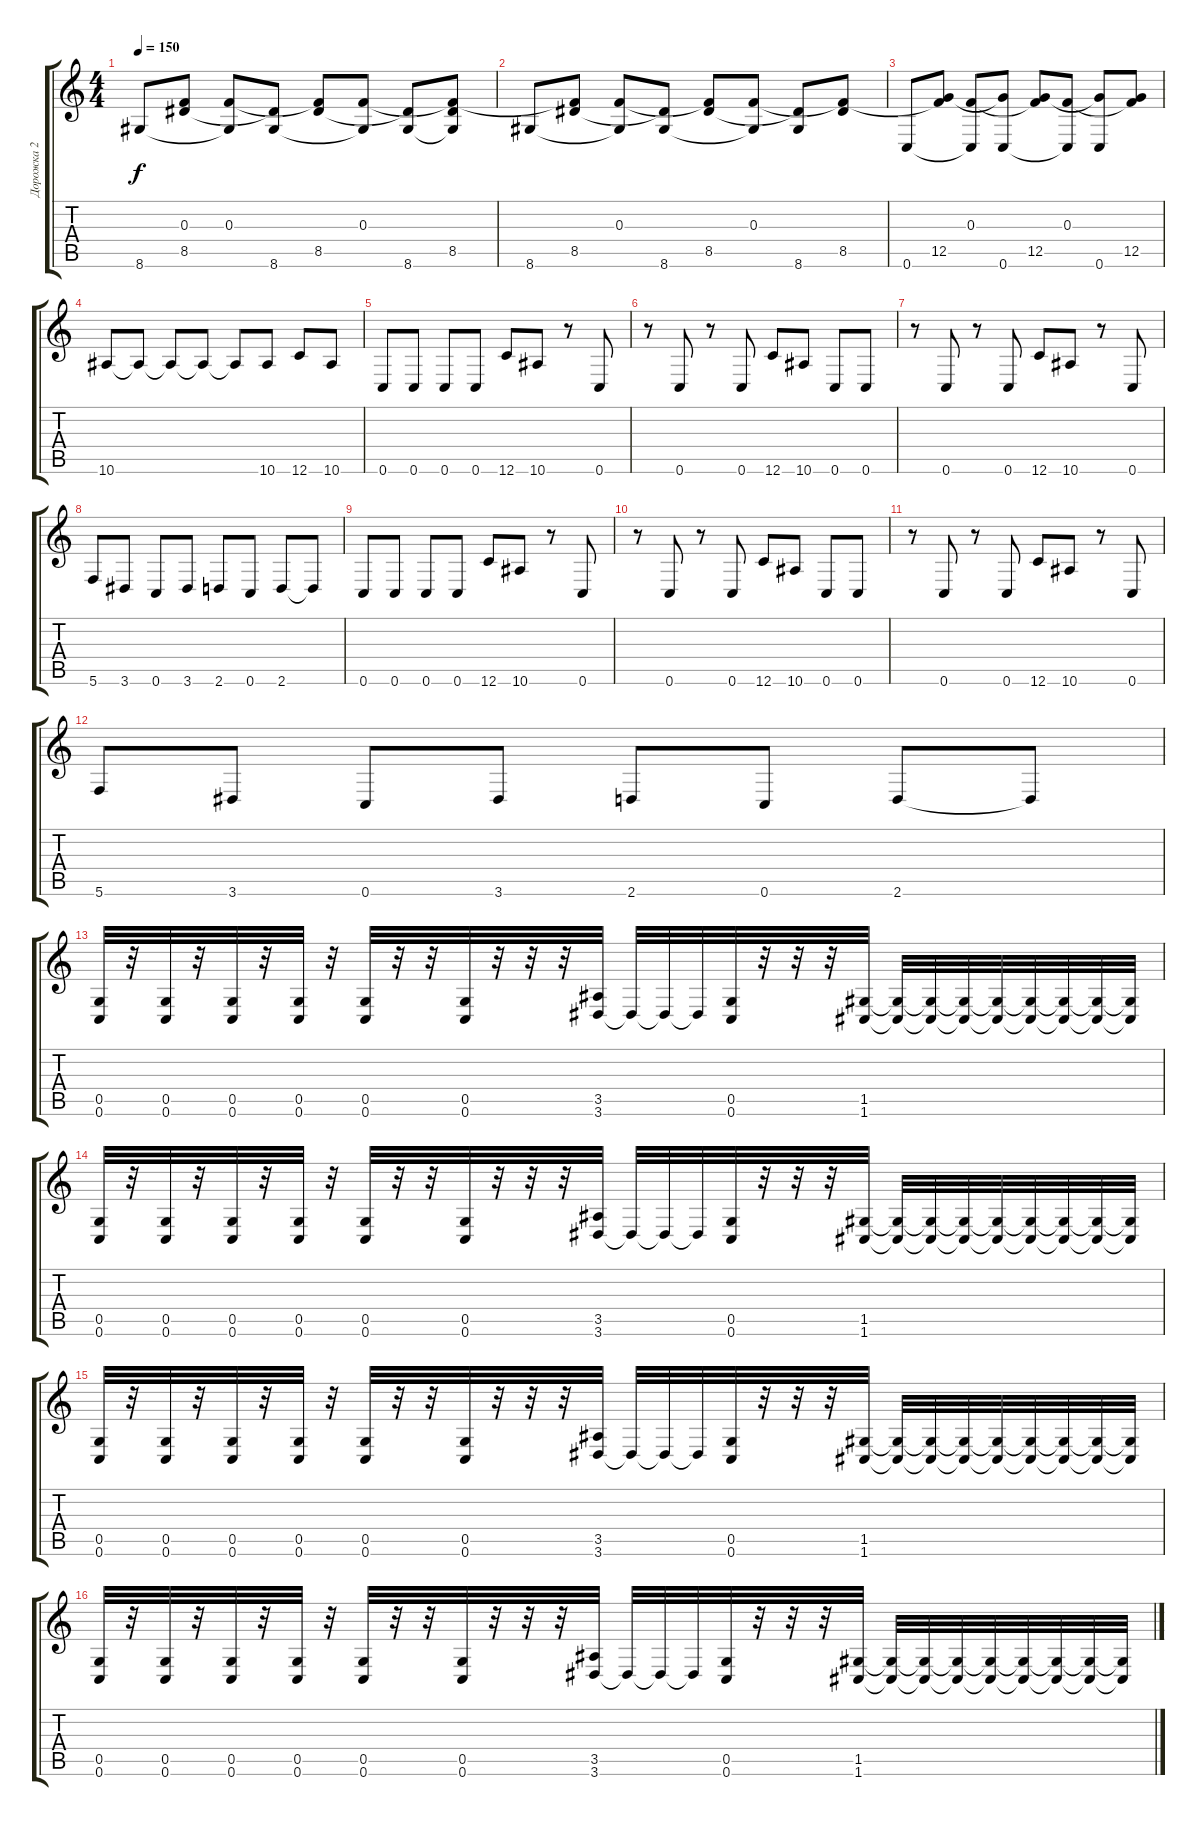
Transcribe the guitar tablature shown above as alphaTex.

\track ("Дорожка 2" "Дорожка 2") {instrument acousticguitarsteel}
\staff {score tabs}
\tuning (D4 A3 F3 C3 G2 C2) {hide}
\ts (4 4)
\tempo 150
\clef g2
\ks c
8.6.8{dy f instrument electricguitarclean} (0.3{t} 8.5).8 (0.3 8.6{t}).8 (8.5{t} 8.6).8 (0.3{t} 8.5).8 (0.3 8.6{t}).8 (8.5{t} 8.6).8 (0.3{t} 8.5 8.6{t}).8 |
8.6.8 (0.3{t} 8.5).8 (0.3 8.6{t}).8 (8.5{t} 8.6).8 (0.3{t} 8.5).8 (0.3 8.6{t}).8 (8.5{t} 8.6).8 (0.3{t} 8.5).8 |
0.6.8 (0.3{t} 12.5).8 (0.3 0.6{t}).8 (12.5{t} 0.6).8 (0.3{t} 12.5).8 (0.3 0.6{t}).8 (12.5{t} 0.6).8 (0.3{t} 12.5).8 |
10.6.8 10.6{t}.8 10.6{t}.8 10.6{t}.8 10.6{t}.8 10.6.8{instrument acousticguitarsteel} 12.6.8 10.6.8 |
0.6.8 0.6.8 0.6.8 0.6.8 12.6.8 10.6.8 r.8 0.6.8 |
r.8 0.6.8 r.8 0.6.8 12.6.8 10.6.8 0.6.8 0.6.8 |
r.8 0.6.8 r.8 0.6.8 12.6.8 10.6.8 r.8 0.6.8 |
5.6.8 3.6.8 0.6.8 3.6.8 2.6.8 0.6.8 2.6.8 2.6{t}.8 |
0.6.8 0.6.8 0.6.8 0.6.8 12.6.8 10.6.8 r.8 0.6.8 |
r.8 0.6.8 r.8 0.6.8 12.6.8 10.6.8 0.6.8 0.6.8 |
r.8 0.6.8 r.8 0.6.8 12.6.8 10.6.8 r.8 0.6.8 |
5.6.8 3.6.8 0.6.8 3.6.8 2.6.8 0.6.8 2.6.8 2.6{t}.8 |
(0.5 0.6).32 r.32 (0.5 0.6).32 r.32 (0.5 0.6).32 r.32 (0.5 0.6).32 r.32 (0.5 0.6).32 r.32 r.32 (0.5 0.6).32 r.32 r.32 r.32 (3.5 3.6).32 3.6{t}.32 3.6{t}.32 3.6{t}.32 (0.5 0.6).32 r.32 r.32 r.32 (1.5 1.6).32 (1.5{t} 1.6{t}).32 (1.5{t} 1.6{t}).32 (1.5{t} 1.6{t}).32 (1.5{t} 1.6{t}).32 (1.5{t} 1.6{t}).32 (1.5{t} 1.6{t}).32 (1.5{t} 1.6{t}).32 (1.5{t} 1.6{t}).32 |
(0.5 0.6).32 r.32 (0.5 0.6).32 r.32 (0.5 0.6).32 r.32 (0.5 0.6).32 r.32 (0.5 0.6).32 r.32 r.32 (0.5 0.6).32 r.32 r.32 r.32 (3.5 3.6).32 3.6{t}.32 3.6{t}.32 3.6{t}.32 (0.5 0.6).32 r.32 r.32 r.32 (1.5 1.6).32 (1.5{t} 1.6{t}).32 (1.5{t} 1.6{t}).32 (1.5{t} 1.6{t}).32 (1.5{t} 1.6{t}).32 (1.5{t} 1.6{t}).32 (1.5{t} 1.6{t}).32 (1.5{t} 1.6{t}).32 (1.5{t} 1.6{t}).32 |
(0.5 0.6).32 r.32 (0.5 0.6).32 r.32 (0.5 0.6).32 r.32 (0.5 0.6).32 r.32 (0.5 0.6).32 r.32 r.32 (0.5 0.6).32 r.32 r.32 r.32 (3.5 3.6).32 3.6{t}.32 3.6{t}.32 3.6{t}.32 (0.5 0.6).32 r.32 r.32 r.32 (1.5 1.6).32 (1.5{t} 1.6{t}).32 (1.5{t} 1.6{t}).32 (1.5{t} 1.6{t}).32 (1.5{t} 1.6{t}).32 (1.5{t} 1.6{t}).32 (1.5{t} 1.6{t}).32 (1.5{t} 1.6{t}).32 (1.5{t} 1.6{t}).32 |
(0.5 0.6).32 r.32 (0.5 0.6).32 r.32 (0.5 0.6).32 r.32 (0.5 0.6).32 r.32 (0.5 0.6).32 r.32 r.32 (0.5 0.6).32 r.32 r.32 r.32 (3.5 3.6).32 3.6{t}.32 3.6{t}.32 3.6{t}.32 (0.5 0.6).32 r.32 r.32 r.32 (1.5 1.6).32 (1.5{t} 1.6{t}).32 (1.5{t} 1.6{t}).32 (1.5{t} 1.6{t}).32 (1.5{t} 1.6{t}).32 (1.5{t} 1.6{t}).32 (1.5{t} 1.6{t}).32 (1.5{t} 1.6{t}).32 (1.5{t} 1.6{t}).32
